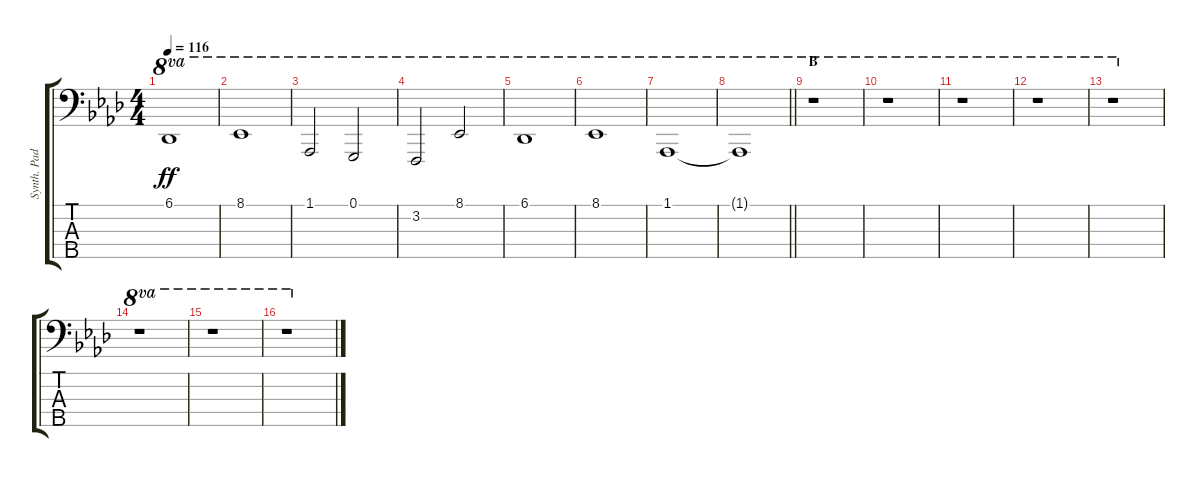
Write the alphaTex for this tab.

\track ("Synth. Pad II" "Synth. Pad") {instrument pad2warm}
\staff {score tabs}
\tuning (G2 D2 A1 E1 B0) {hide}
\ts (4 4)
\tempo 116
\clef f4
\ks ab
6.1.1{ot 8va dy ff} |
8.1.1{ot 8va} |
1.1.2{ot 8va} 0.1.2{ot 8va} |
3.2.2{ot 8va} 8.1.2{ot 8va} |
6.1.1{ot 8va} |
8.1.1{ot 8va} |
1.1.1{ot 8va} |
\barLineRight lightlight
1.1{t}.1{ot 8va} |
\section ("" "B")
r.1{ot 8va} |
r.1{ot 8va} |
r.1{ot 8va} |
r.1{ot 8va} |
r.1{ot 8va} |
r.1{ot 8va} |
r.1{ot 8va} |
r.1{ot 8va}
